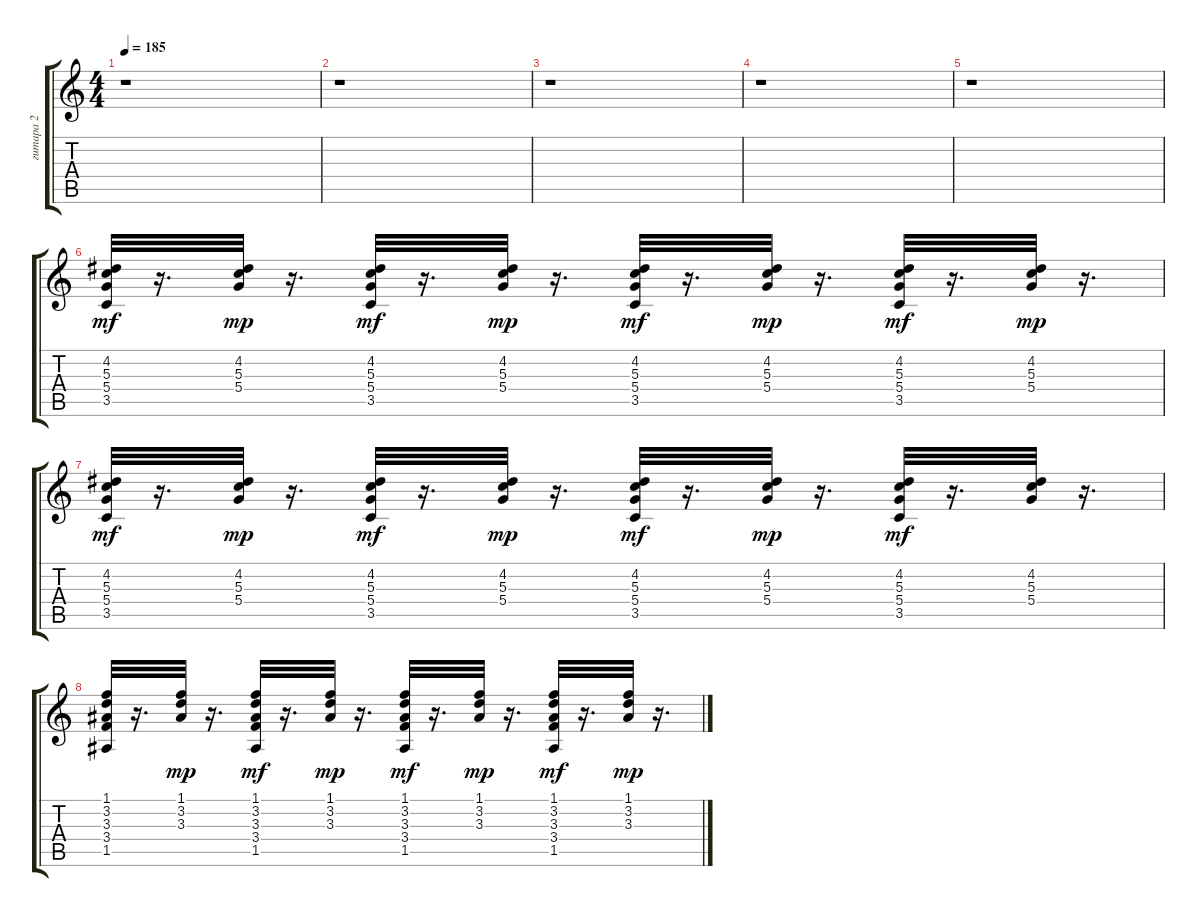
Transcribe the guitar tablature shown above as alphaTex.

\track ("гитара 2" "гитара 2") {instrument electricguitarclean}
\staff {score tabs}
\tuning (E4 B3 G3 D3 A2 E2) {hide}
\ts (4 4)
\tempo 185
\clef g2
\ks c
r.1{dy mp} |
r.1 |
r.1 |
r.1 |
r.1 |
(4.2 5.3 5.4 3.5).32{dy mf} r.16{d} (4.2 5.3 5.4).32{dy mp} r.16{d} (4.2 5.3 5.4 3.5).32{dy mf} r.16{d} (4.2 5.3 5.4).32{dy mp} r.16{d} (4.2 5.3 5.4 3.5).32{dy mf} r.16{d} (4.2 5.3 5.4).32{dy mp} r.16{d} (4.2 5.3 5.4 3.5).32{dy mf} r.16{d} (4.2 5.3 5.4).32{dy mp} r.16{d} |
(4.2 5.3 5.4 3.5).32{dy mf} r.16{d} (4.2 5.3 5.4).32{dy mp} r.16{d} (4.2 5.3 5.4 3.5).32{dy mf} r.16{d} (4.2 5.3 5.4).32{dy mp} r.16{d} (4.2 5.3 5.4 3.5).32{dy mf} r.16{d} (4.2 5.3 5.4).32{dy mp} r.16{d} (4.2 5.3 5.4 3.5).32{dy mf} r.16{d} (4.2 5.3 5.4).32 r.16{d} |
(1.1 3.2 3.3 3.4 1.5).32 r.16{d} (1.1 3.2 3.3).32{dy mp} r.16{d} (1.1 3.2 3.3 3.4 1.5).32{dy mf} r.16{d} (1.1 3.2 3.3).32{dy mp} r.16{d} (1.1 3.2 3.3 3.4 1.5).32{dy mf} r.16{d} (1.1 3.2 3.3).32{dy mp} r.16{d} (1.1 3.2 3.3 3.4 1.5).32{dy mf} r.16{d} (1.1 3.2 3.3).32{dy mp} r.16{d}
